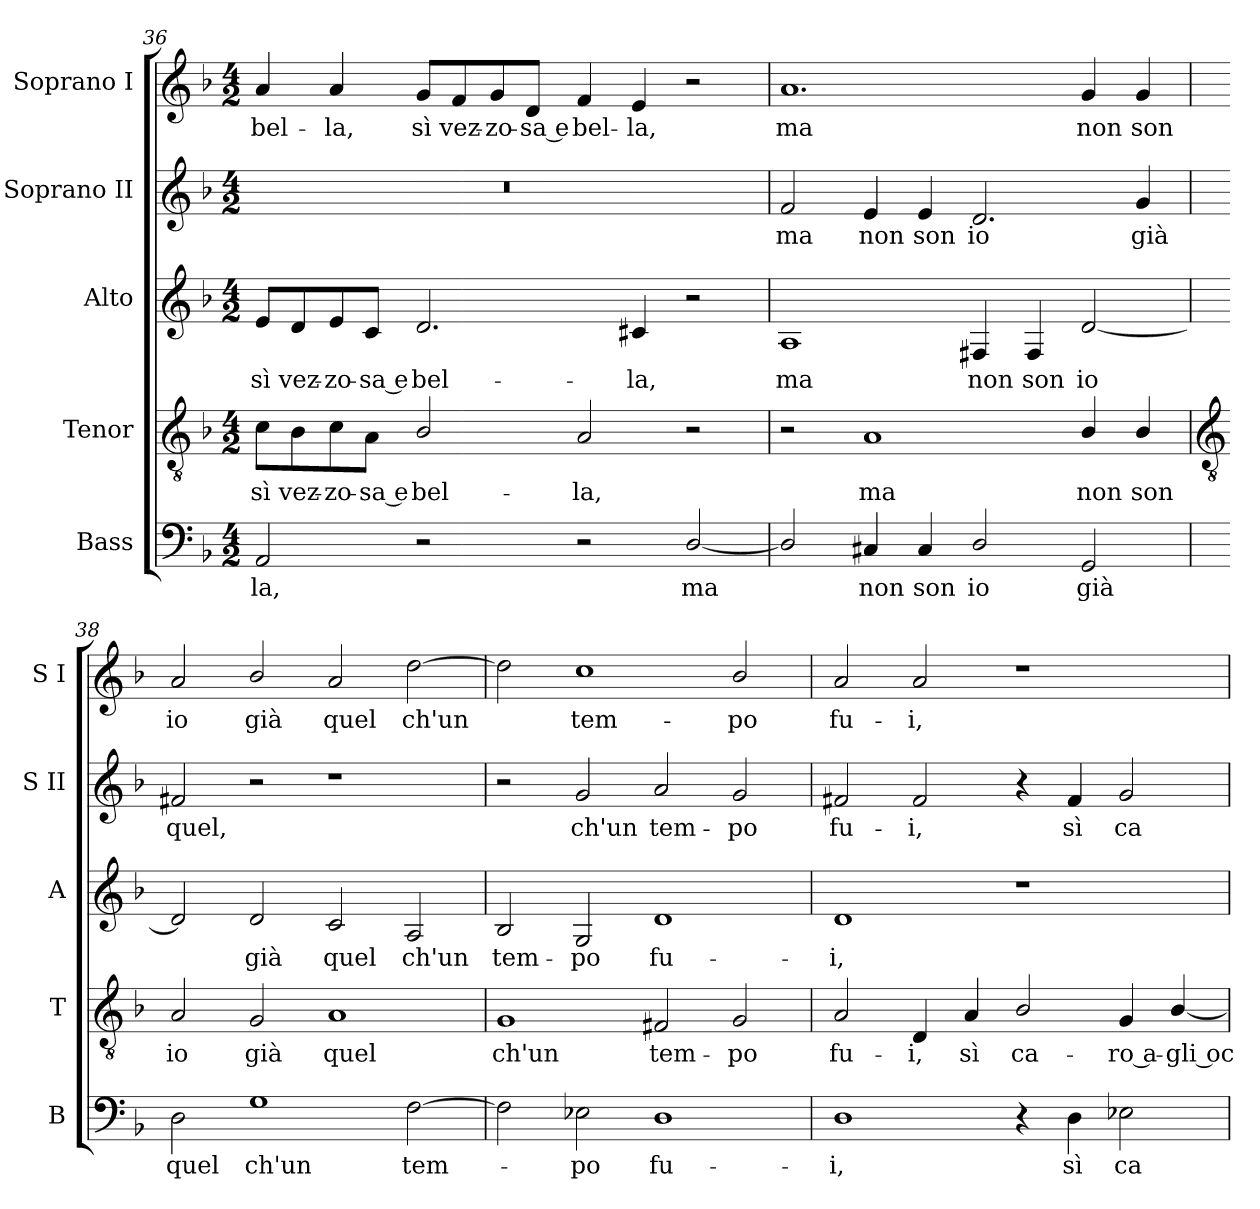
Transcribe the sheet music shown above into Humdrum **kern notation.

**kern	**text	**kern	**text	**kern	**text	**kern	**text	**kern	**text
*part5	*part5	*part4	*part4	*part3	*part3	*part2	*part2	*part1	*part1
*staff5	*staff5	*staff4	*staff4	*staff3	*staff3	*staff2	*staff2	*staff1	*staff1
*I"Bass	*	*I"Tenor	*	*I"Alto	*	*I"Soprano II	*	*I"Soprano I	*
*I'B	*	*I'T	*	*I'A	*	*I'S II	*	*I'S I	*
*clefF4	*	*clefGv2	*	*clefG2	*	*clefG2	*	*clefG2	*
*k[b-]	*	*k[b-]	*	*k[b-]	*	*k[b-]	*	*k[b-]	*
*F:	*	*F:	*	*F:	*	*F:	*	*F:	*
*M4/2	*	*M4/2	*	*M4/2	*	*M4/2	*	*M4/2	*
=36	=36	=36	=36	=36	=36	=36	=36	=36	=36
!	!LO:LY:b	!	!LO:LY:b	!	!LO:LY:b	!	!	!	!LO:LY:b
2AA	-la,	8c\L	sì	8e/L	sì	0r	.	4a	bel-
!	!	!	!LO:LY:b	!	!LO:LY:b	!	!	!	!
.	.	8B-\	vez-	8d/	vez-	.	.	.	.
!	!	!	!LO:LY:b	!	!LO:LY:b	!	!	!	!LO:LY:b
.	.	8c\	-zo-	8e/	-zo-	.	.	4a	-la,
!	!	!	!LO:LY:b	!	!LO:LY:b	!	!	!	!
.	.	8A\J	-sa e	8c/J	-sa e	.	.	.	.
!	!	!	!LO:LY:b	!	!LO:LY:b	!	!	!	!LO:LY:b
2r	.	2B-/	bel-	2.d	bel-	.	.	8g/L	sì
!	!	!	!	!	!	!	!	!	!LO:LY:b
.	.	.	.	.	.	.	.	8f/	vez-
!	!	!	!	!	!	!	!	!	!LO:LY:b
.	.	.	.	.	.	.	.	8g/	-zo-
!	!	!	!	!	!	!	!	!	!LO:LY:b
.	.	.	.	.	.	.	.	8d/J	-sa e
!	!	!	!LO:LY:b	!	!	!	!	!	!LO:LY:b
2r	.	2A	-la,	.	.	.	.	4f	bel-
!	!	!	!	!	!LO:LY:b	!	!	!	!LO:LY:b
.	.	.	.	4c#X	-la,	.	.	4e	-la,
!	!LO:LY:b	!	!	!	!	!	!	!	!
[2D/	ma	2r	.	2r	.	.	.	2r	.
=37	=37	=37	=37	=37	=37	=37	=37	=37	=37
!	!	!	!	!	!LO:LY:b	!	!LO:LY:b	!	!LO:LY:b
2D/]	.	2r	.	1A	ma	2f	ma	1.a	ma
!	!LO:LY:b	!	!LO:LY:b	!	!	!	!LO:LY:b	!	!
4C#X	non	1A	ma	.	.	4e	non	.	.
!	!LO:LY:b	!	!	!	!	!	!LO:LY:b	!	!
4C#	son	.	.	.	.	4e	son	.	.
!	!LO:LY:b	!	!	!	!LO:LY:b	!	!LO:LY:b	!	!
2D/	io	.	.	4F#X	non	2.d	io	.	.
!	!	!	!	!	!LO:LY:b	!	!	!	!
.	.	.	.	4F#	son	.	.	.	.
!	!LO:LY:b	!	!LO:LY:b	!	!LO:LY:b	!	!	!	!LO:LY:b
2GG	già	4B-/	non	[2d	io	.	.	4g	non
!	!	!	!LO:LY:b	!	!	!	!LO:LY:b	!	!LO:LY:b
.	.	4B-/	son	.	.	4g	già	4g	son
!!LO:LB:g=z
=38	=38	=38	=38	=38	=38	=38	=38	=38	=38
*	*	*clefGv2	*	*	*	*	*	*	*
!	!LO:LY:b	!	!LO:LY:b	!	!	!	!LO:LY:b	!	!LO:LY:b
2D	quel	2A	io	2d]	.	2f#X	quel,	2a	io
!	!LO:LY:b	!	!LO:LY:b	!	!LO:LY:b	!	!	!	!LO:LY:b
1G	ch'un	2G	già	2d	già	2r	.	2b-/	già
!	!	!	!LO:LY:b	!	!LO:LY:b	!	!	!	!LO:LY:b
.	.	1A	quel	2c	quel	1r	.	2a	quel
!	!LO:LY:b	!	!	!	!LO:LY:b	!	!	!	!LO:LY:b
[2F	tem-	.	.	2A	ch'un	.	.	[2dd	ch'un
=39	=39	=39	=39	=39	=39	=39	=39	=39	=39
!	!	!	!LO:LY:b	!	!LO:LY:b	!	!	!	!
2F]	.	1G	ch'un	2B-	tem-	2r	.	2dd]	.
!	!LO:LY:b	!	!	!	!LO:LY:b	!	!LO:LY:b	!	!LO:LY:b
2E-X	po	.	.	2G	-po	2g	ch'un	1cc	tem-
!	!LO:LY:b	!	!LO:LY:b	!	!LO:LY:b	!	!LO:LY:b	!	!
1D	fu-	2F#X	tem-	1d	fu-	2a	tem-	.	.
!	!	!	!LO:LY:b	!	!	!	!LO:LY:b	!	!LO:LY:b
.	.	2G	-po	.	.	2g	-po	2b-/	-po
=40	=40	=40	=40	=40	=40	=40	=40	=40	=40
!	!LO:LY:b	!	!LO:LY:b	!	!LO:LY:b	!	!LO:LY:b	!	!LO:LY:b
1D	-i,	2A	fu-	1d	-i,	2f#X	fu-	2a	fu-
!	!	!	!LO:LY:b	!	!	!	!LO:LY:b	!	!LO:LY:b
.	.	4D	-i,	.	.	2f#	-i,	2a	-i,
!	!	!	!LO:LY:b	!	!	!	!	!	!
.	.	4A	sì	.	.	.	.	.	.
!	!	!	!LO:LY:b	!	!	!	!	!	!
4r	.	2B-/	ca-	1r	.	4r	.	1r	.
!	!LO:LY:b	!	!	!	!	!	!LO:LY:b	!	!
4D	sì	.	.	.	.	4f#	sì	.	.
!	!LO:LY:b	!	!LO:LY:b	!	!	!	!LO:LY:b	!	!
2E-X	ca-	4G	-ro a-	.	.	2g	ca-	.	.
!	!	!	!LO:LY:b	!	!	!	!	!	!
.	.	[4B-/	-gli oc-	.	.	.	.	.	.
=	=	=	=	=	=	=	=	=	=
*-	*-	*-	*-	*-	*-	*-	*-	*-	*-
